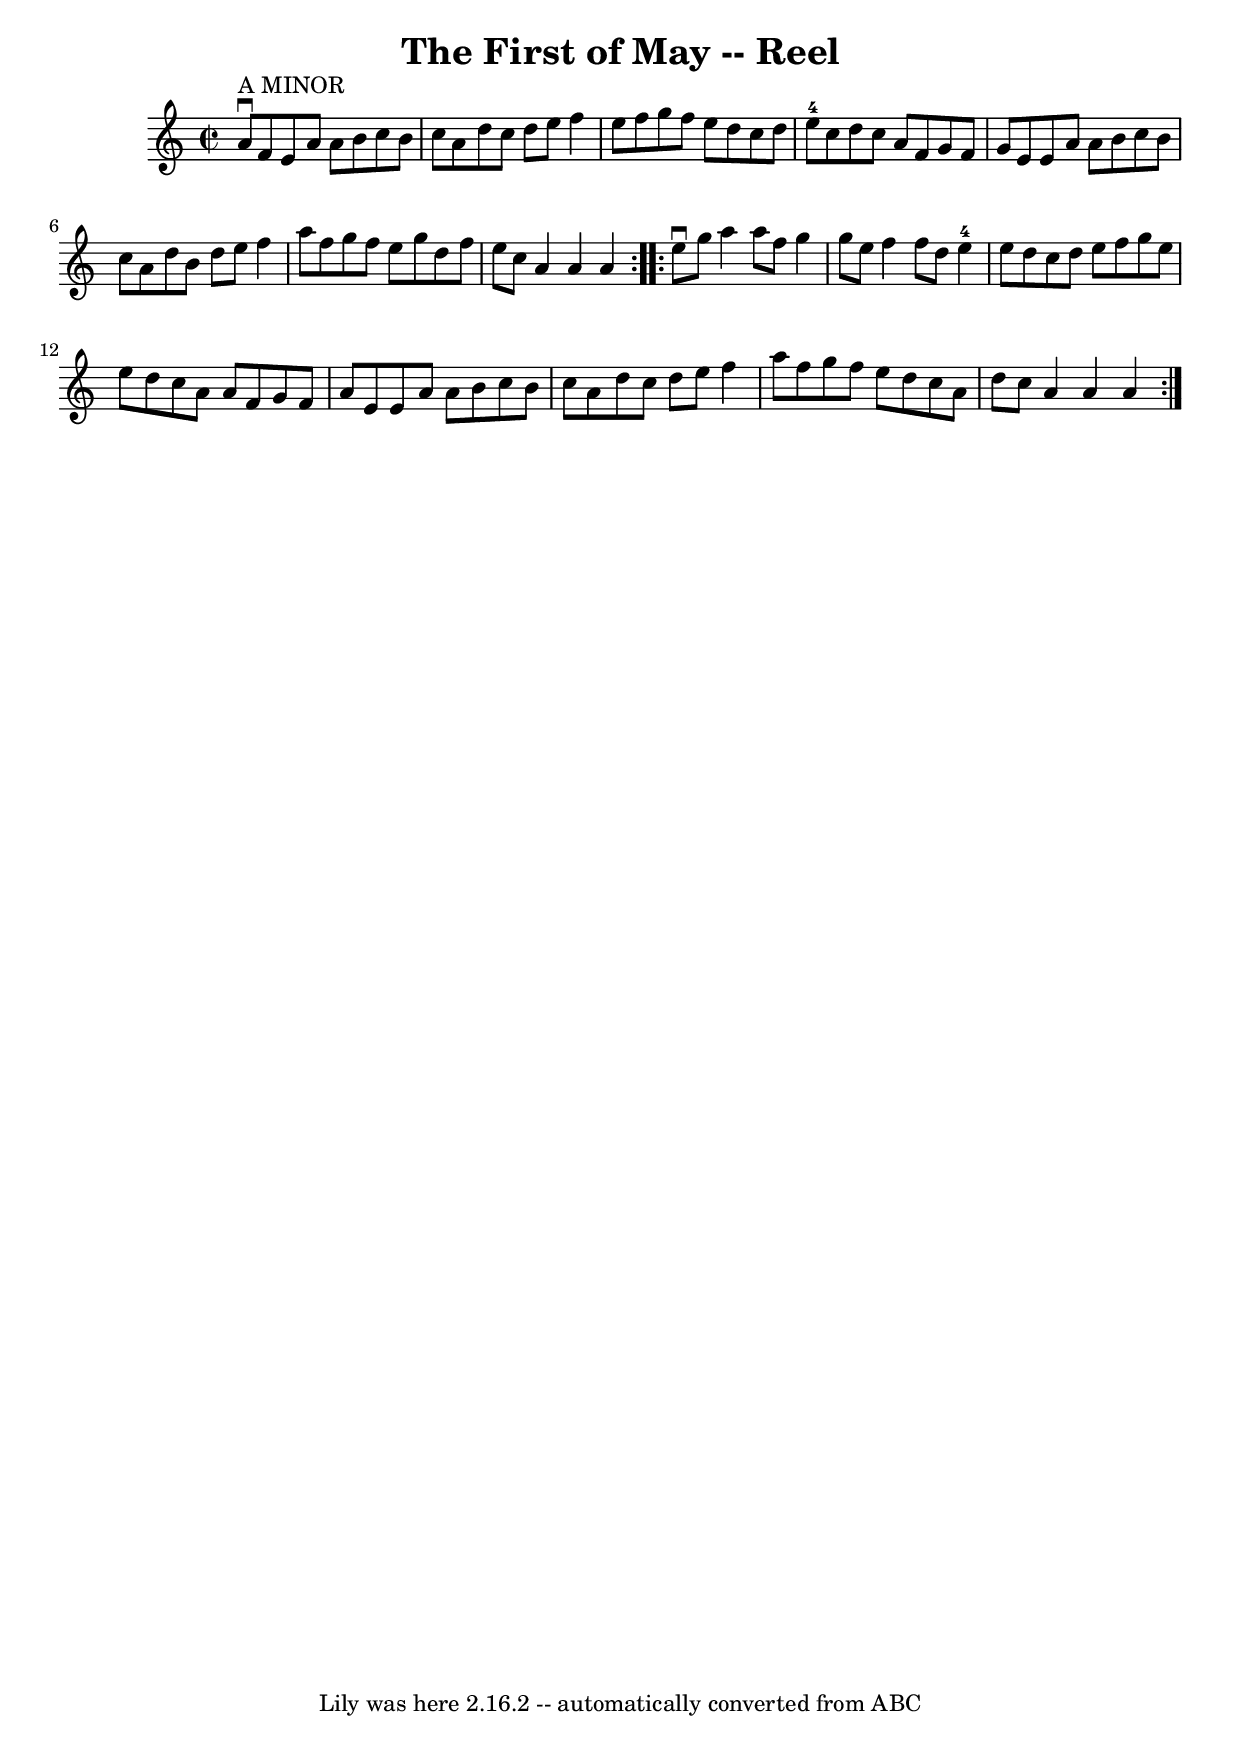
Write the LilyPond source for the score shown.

\version "2.16.2"
\include "Mammoth.ily"
\header {
  %% book = "Ryan's Mammoth Collection"
  crossRefNumber = "1"
  footnotes = "\\\\372"
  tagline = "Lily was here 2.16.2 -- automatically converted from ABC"
  title = "The First of May -- Reel"

}
voicedefault =  {



  \repeat volta 2 {

    \override Staff.TimeSignature #'style = #'C
    \time 2/2 
    \key a \minor
    a'8^"A MINOR"^\downbow f'8  |
    e'8    
    a'8 a'8 b'8 c''8 b'8 c''8 a'8    |
    d''8 c''8    
    d''8 e''8 f''4 e''8 f''8    |
    g''8 f''8 e''8 d''8 
    c''8 d''8 e''8-4 c''8    |
    d''8 c''8 a'8 f'8    
    g'8 f'8 g'8 e'8    |
    e'8 a'8 a'8 b'8 c''8    
    b'8 c''8 a'8    |
    d''8 b'8 d''8 e''8 f''4 a''8    
    f''8    |
    g''8 f''8 e''8 g''8 d''8 f''8 e''8 c''8 
    |
    a'4 a'4 a'4  
  }     
  \repeat volta 2 {
    e''8^\downbow   
    g''8  |
    a''4 a''8 f''8 g''4 g''8 e''8    |
    
    f''4 f''8 d''8 e''4-4 e''8 d''8    |
    c''8 d''8   
    e''8 f''8 g''8 e''8 e''8 d''8    |
    c''8 a'8 a'8  
    f'8 g'8 f'8 a'8 e'8    |
    e'8 a'8 a'8 b'8    
    c''8 b'8 c''8 a'8    |
    d''8 c''8 d''8 e''8 f''4   
    a''8 f''8    |
    g''8 f''8 e''8 d''8 c''8 a'8 d''8 
    c''8    |
    a'4 a'4 a'4    
  }   

}

\score{
  <<

    \context Staff="default"
    {
      \voicedefault 
      
    }

  >>
  \layout {
    
  }
  \midi {
  }

}
